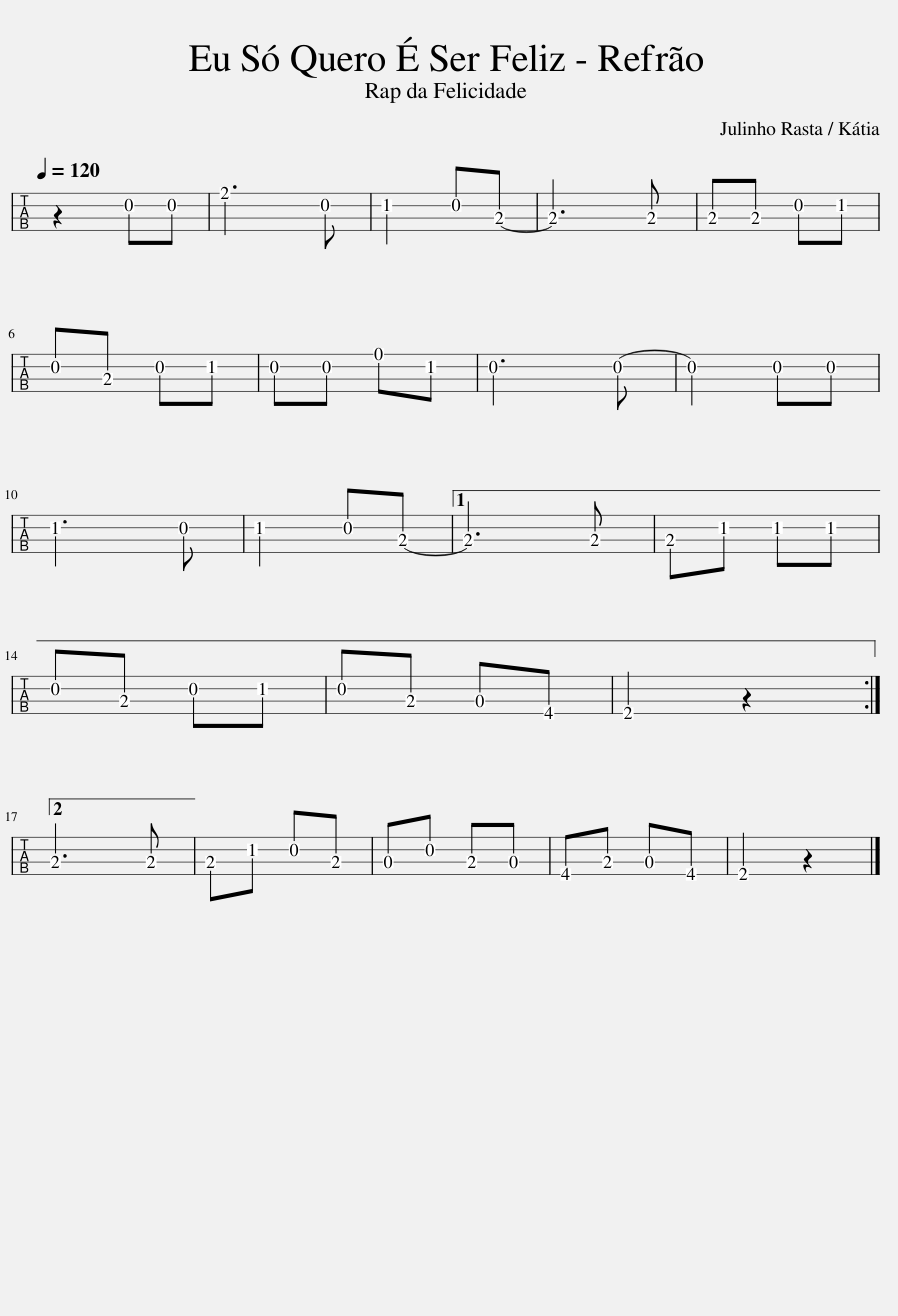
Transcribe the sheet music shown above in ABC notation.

X:1
%%score 1 2 3
L:1/8
Q:1/4=120
M:2/4
I:linebreak $
K:G
V:1 tab stafflines=4 strings=G4,D3,G3,B3,D4
V:2 perc
K:none
V:3 perc stafflines=1
K:none
V:1
 x2 !2!B,!2!B, | !1!E3 !2!B, | !2!C2 !2!B,!3!A,- | !3!A,3 !3!A, | !3!A,!3!A, !2!B,!2!C |$ %5
 !2!B,!3!A, !2!B,!2!C | !2!B,!2!B, !1!D!2!C | !2!B,3 !2!B,- | !2!B,2 !2!B,!2!B, |$ !2!C3 !2!B, | %10
 !2!C2 !2!B,!3!A,- |1 !3!A,3 !3!A, | !3!A,!2!C !2!C!2!C |$ !2!B,!3!A, !2!B,!2!C | !2!B,!3!A, !3!G,!4!F, | %15
 !4!E,2 x2 :|2$ !3!A,3 !3!A, || !3!A,!2!C !2!B,!3!A, | !3!G,!2!B, !3!A,!3!G, | !4!F,!3!A, !3!G,!4!F, | %20
 !4!E,2 x2 |] %21
V:2
[K:C] z4 | e3/2 e/ z e | z e e z | e3/2 e/ z e | z e e z |$ %5
 e3/2 e/ z e | z e e z | e3/2 e/ z e | z e e z |$ e3/2 e/ z e | %10
 z e e z |1 e3/2 e/ z e | z e e z |$ e3/2 e/ z e | z e e z | %15
 z4 :|2$ e3/2 e/ z e || z e e z | e3/2 e/ z e | z e e z | %20
 z4 |] %21
V:3
[K:C] z4 | D2 z2 | z2 z3/2 D/ | D2 z2 | z2 z3/2 D/ |$ %5
 D2 z2 | z2 z3/2 D/ | D2 z2 | z2 z3/2 D/ |$ D2 z2 | %10
 z2 z3/2 D/ |1 D2 z2 | z2 z3/2 D/ |$ D2 z2 | z2 z3/2 D/ | %15
 D2 z2 :|2$ D2 z2 || z2 z3/2 D/ | D2 z2 | z2 z3/2 D/ | %20
 D2 z2 |] %21
